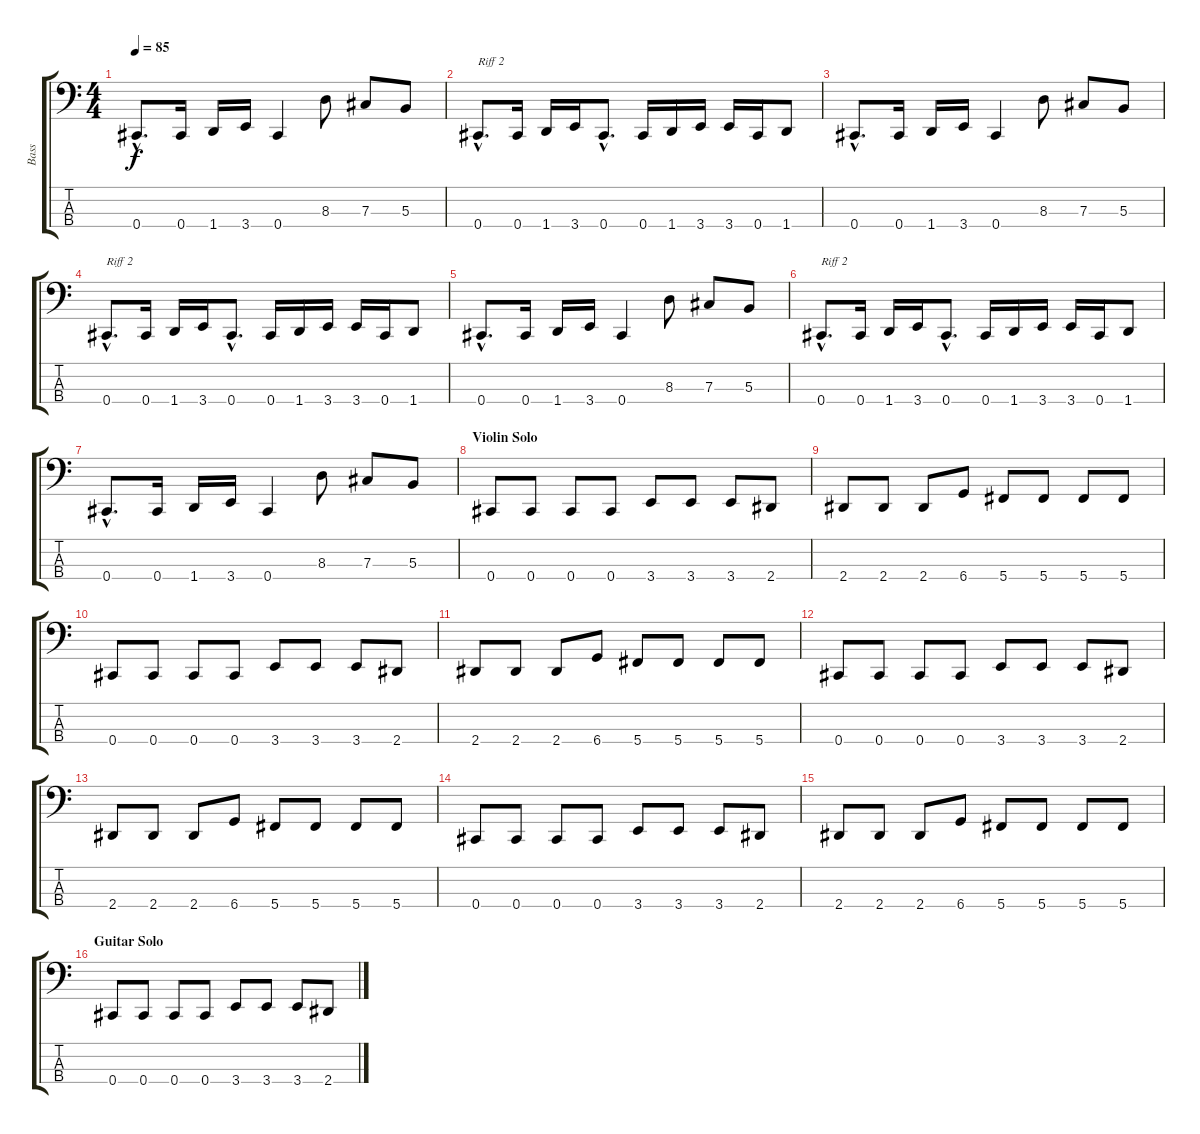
\track ("Bass" "Bass") {instrument electricbassfinger}
\staff {score tabs}
\tuning (E2 B1 Gb1 Db1) {hide}
\ts (4 4)
\tempo 85
\clef f4
\ks c
0.4{hac}.8{d dy f} 0.4.16 1.4.16 3.4.16 0.4.4 8.3.8 7.3.8 5.3.8 |
0.4{hac}.8{d txt "Riff 2"} 0.4.16 1.4.16 3.4.16 0.4{hac}.8{d} 0.4.16 1.4.16 3.4.16 3.4.16 0.4.16 1.4.8 |
0.4{hac}.8{d} 0.4.16 1.4.16 3.4.16 0.4.4 8.3.8 7.3.8 5.3.8 |
0.4{hac}.8{d txt "Riff 2"} 0.4.16 1.4.16 3.4.16 0.4{hac}.8{d} 0.4.16 1.4.16 3.4.16 3.4.16 0.4.16 1.4.8 |
0.4{hac}.8{d} 0.4.16 1.4.16 3.4.16 0.4.4 8.3.8 7.3.8 5.3.8 |
0.4{hac}.8{d txt "Riff 2"} 0.4.16 1.4.16 3.4.16 0.4{hac}.8{d} 0.4.16 1.4.16 3.4.16 3.4.16 0.4.16 1.4.8 |
0.4{hac}.8{d} 0.4.16 1.4.16 3.4.16 0.4.4 8.3.8 7.3.8 5.3.8 |
\section ("" "Violin Solo")
0.4.8 0.4.8 0.4.8 0.4.8 3.4.8 3.4.8 3.4.8 2.4.8 |
2.4.8 2.4.8 2.4.8 6.4.8 5.4.8 5.4.8 5.4.8 5.4.8 |
0.4.8 0.4.8 0.4.8 0.4.8 3.4.8 3.4.8 3.4.8 2.4.8 |
2.4.8 2.4.8 2.4.8 6.4.8 5.4.8 5.4.8 5.4.8 5.4.8 |
0.4.8 0.4.8 0.4.8 0.4.8 3.4.8 3.4.8 3.4.8 2.4.8 |
2.4.8 2.4.8 2.4.8 6.4.8 5.4.8 5.4.8 5.4.8 5.4.8 |
0.4.8 0.4.8 0.4.8 0.4.8 3.4.8 3.4.8 3.4.8 2.4.8 |
2.4.8 2.4.8 2.4.8 6.4.8 5.4.8 5.4.8 5.4.8 5.4.8 |
\section ("" "Guitar Solo")
0.4.8 0.4.8 0.4.8 0.4.8 3.4.8 3.4.8 3.4.8 2.4.8
